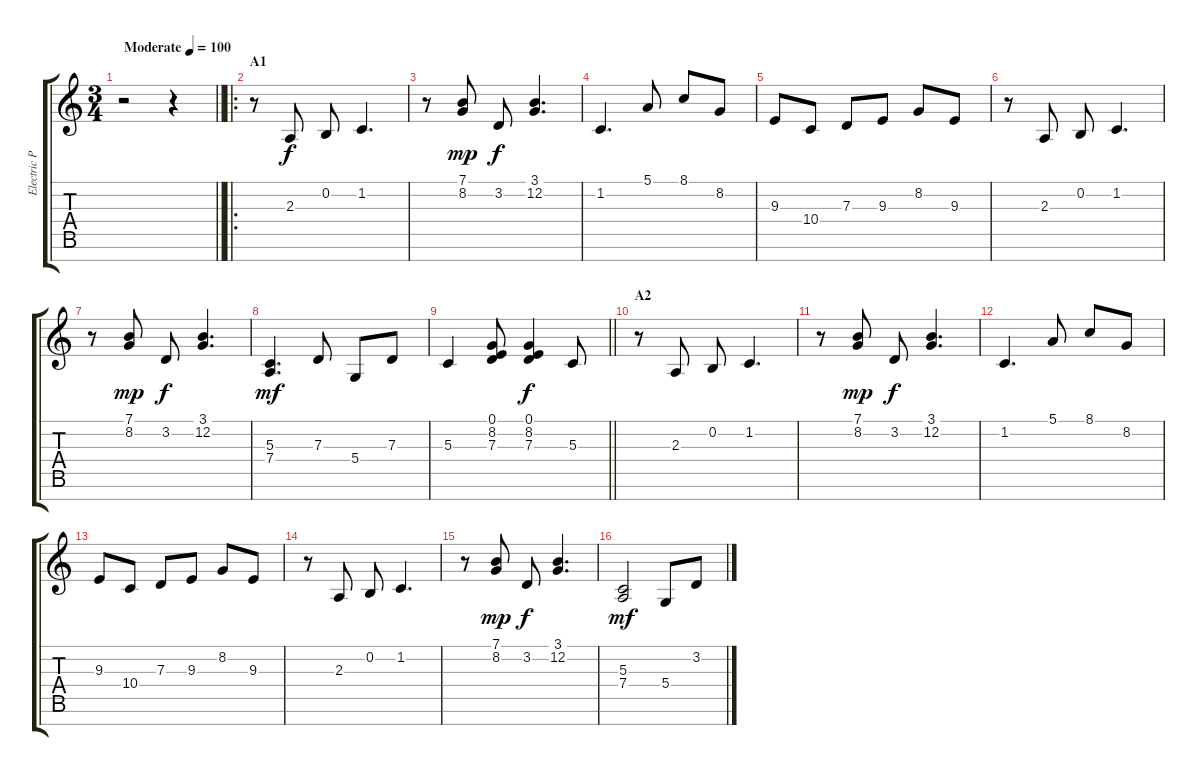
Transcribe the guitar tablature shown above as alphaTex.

\track ("Electric Piano" "Electric P") {instrument electricpiano1}
\staff {score tabs}
\tuning (E4 B3 G3 D3 A2 E2 B1) {hide}
\ts (3 4)
\tempo (100 "Moderate")
\clef g2
\barLineRight lightlight
\ks c
r.2{dy f instrument electricpiano1} r.4 |
\ro
\section ("" "A1")
r.8 2.3.8 0.2.8 1.2.4{d} |
r.8 (7.1 8.2).8{dy mp} 3.2.8{dy f} (3.1 12.2).4{d} |
1.2.4{d} 5.1.8 8.1.8 8.2.8 |
9.3.8 10.4.8 7.3.8 9.3.8 8.2.8 9.3.8 |
r.8 2.3.8 0.2.8 1.2.4{d} |
r.8 (7.1 8.2).8{dy mp} 3.2.8{dy f} (3.1 12.2).4{d} |
(5.3 7.4).4{d dy mf} 7.3.8 5.4.8 7.3.8 |
\barLineRight lightlight
5.3.4 (0.1 8.2 7.3).8 (0.1 8.2 7.3).4{dy f} 5.3.8 |
\section ("" "A2")
r.8 2.3.8 0.2.8 1.2.4{d} |
r.8 (7.1 8.2).8{dy mp} 3.2.8{dy f} (3.1 12.2).4{d} |
1.2.4{d} 5.1.8 8.1.8 8.2.8 |
9.3.8 10.4.8 7.3.8 9.3.8 8.2.8 9.3.8 |
r.8 2.3.8 0.2.8 1.2.4{d} |
r.8 (7.1 8.2).8{dy mp} 3.2.8{dy f} (3.1 12.2).4{d} |
(5.3 7.4).2{dy mf} 5.4.8 3.2.8
